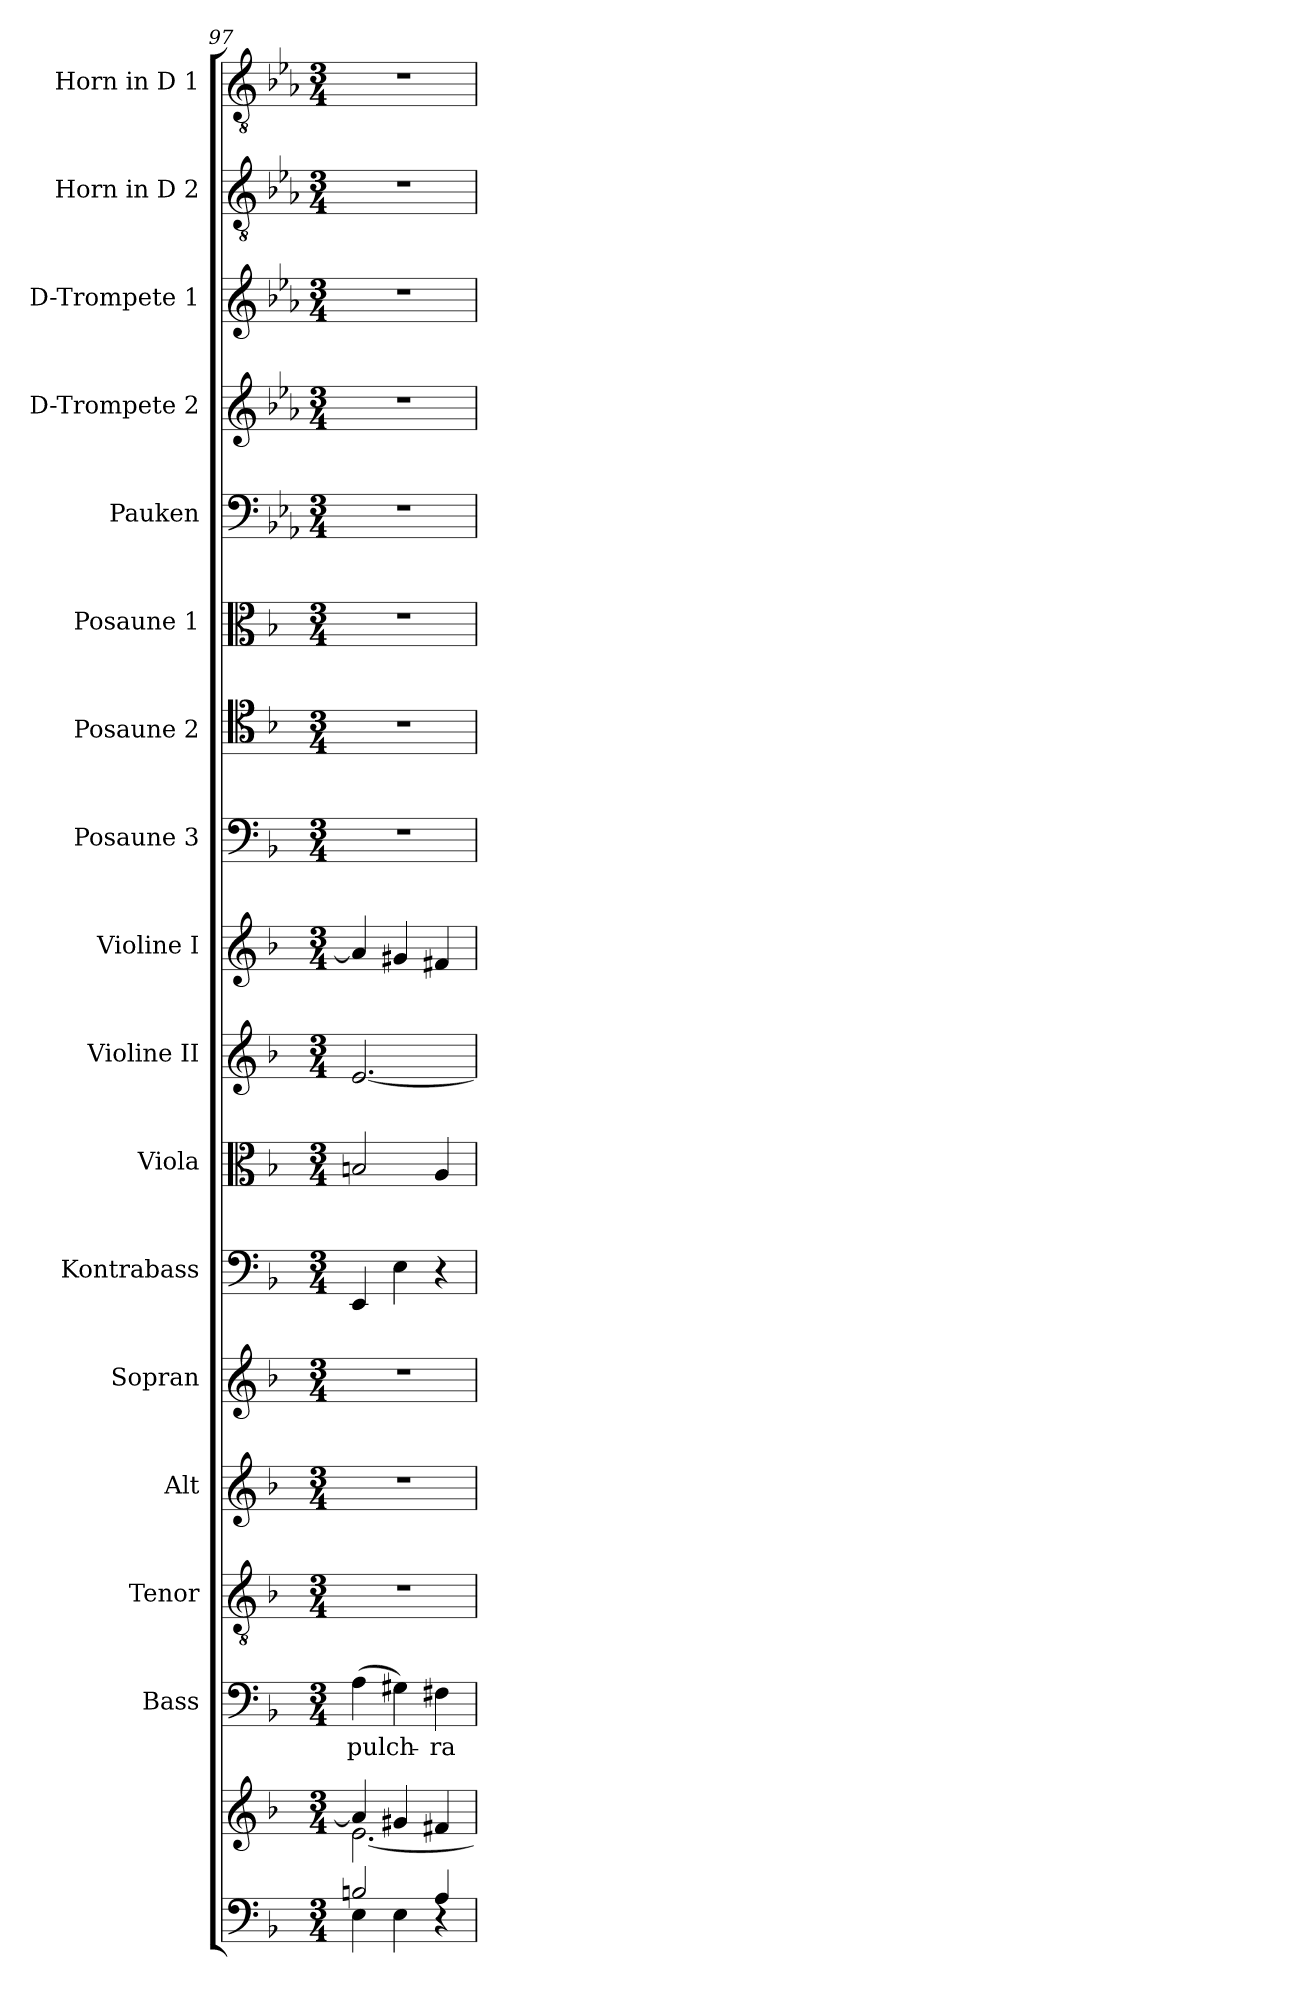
**kern	**kern	**kern	**text	**kern	**kern	**kern	**kern	**kern	**kern	**kern	**kern	**kern	**kern	**kern	**kern	**kern	**kern	**kern
*part17	*part17	*part16	*part16	*part15	*part14	*part13	*part12	*part11	*part10	*part9	*part8	*part7	*part6	*part5	*part4	*part3	*part2	*part1
*staff18	*staff17	*staff16	*staff16	*staff15	*staff14	*staff13	*staff12	*staff11	*staff10	*staff9	*staff8	*staff7	*staff6	*staff5	*staff4	*staff3	*staff2	*staff1
*	*	*I"Bass	*	*I"Tenor	*I"Alt	*I"Sopran	*I"Kontrabass	*I"Viola	*I"Violine II	*I"Violine I	*I"Posaune 3	*I"Posaune 2	*I"Posaune 1	*I"Pauken	*I"D-Trompete 2	*I"D-Trompete 1	*I"Horn in D 2	*I"Horn in D 1
*	*	*I'B.	*	*I'T.	*I'A.	*I'S.	*I'Kb.	*I'Vla.	*I'Vl. II	*I'Vl. I	*I'Pos. 3	*I'Pos. 2	*I'Pos. 1	*I'Pk.	*I'D Trp. 2	*I'D Trp. 1	*I'Hrn. 2	*I'Hrn. 1
*clefF4	*clefG2	*clefF4	*	*clefGv2	*clefG2	*clefG2	*clefF4	*clefC3	*clefG2	*clefG2	*clefF4	*clefC4	*clefC3	*clefF4	*clefG2	*clefG2	*clefGv2	*clefGv2
*	*	*	*	*	*	*	*ITrd7c12	*	*	*	*	*	*	*ITrd-1c-2	*ITrd-1c-2	*ITrd-1c-2	*ITrd-1c-2	*ITrd-1c-2
*k[b-]	*k[b-]	*k[b-]	*	*k[b-]	*k[b-]	*k[b-]	*k[b-]	*k[b-]	*k[b-]	*k[b-]	*k[b-]	*k[b-]	*k[b-]	*k[b-]	*k[b-]	*k[b-]	*k[b-]	*k[b-]
*F:	*F:	*F:	*	*F:	*F:	*F:	*F:	*F:	*F:	*F:	*F:	*F:	*F:	*F:	*F:	*F:	*F:	*F:
*M3/4	*M3/4	*M3/4	*	*M3/4	*M3/4	*M3/4	*M3/4	*M3/4	*M3/4	*M3/4	*M3/4	*M3/4	*M3/4	*M3/4	*M3/4	*M3/4	*M3/4	*M3/4
=97	=97	=97	=97	=97	=97	=97	=97	=97	=97	=97	=97	=97	=97	=97	=97	=97	=97	=97
*^	*^	*	*	*	*	*	*	*	*	*	*	*	*	*	*	*	*	*
!	!	!	!	!	!LO:LY:b	!	!	!	!	!	!	!	!	!	!	!	!	!	!	!
2Bn/	4E\	4a/]	[<2.e\	(>4A\	-pulch-	2.r	2.r	2.r	4EEE/	2Bn/	[2.e/	4a/]	2.r	2.r	2.r	2.r	2.r	2.r	2.r	2.r
.	4E\	4g#X/	.	4G#X\)	.	.	.	.	4EE\	.	.	4g#X/	.	.	.	.	.	.	.	.
!	!	!	!	!	!LO:LY:b	!	!	!	!	!	!	!	!	!	!	!	!	!	!	!
4A/	4rC	4f#X/	.	4F#X\	-ra	.	.	.	4r	4A/	.	4f#X/	.	.	.	.	.	.	.	.
*v	*v	*	*	*	*	*	*	*	*	*	*	*	*	*	*	*	*	*	*	*
*	*v	*v	*	*	*	*	*	*	*	*	*	*	*	*	*	*	*	*	*
=	=	=	=	=	=	=	=	=	=	=	=	=	=	=	=	=	=	=
*-	*-	*-	*-	*-	*-	*-	*-	*-	*-	*-	*-	*-	*-	*-	*-	*-	*-	*-
